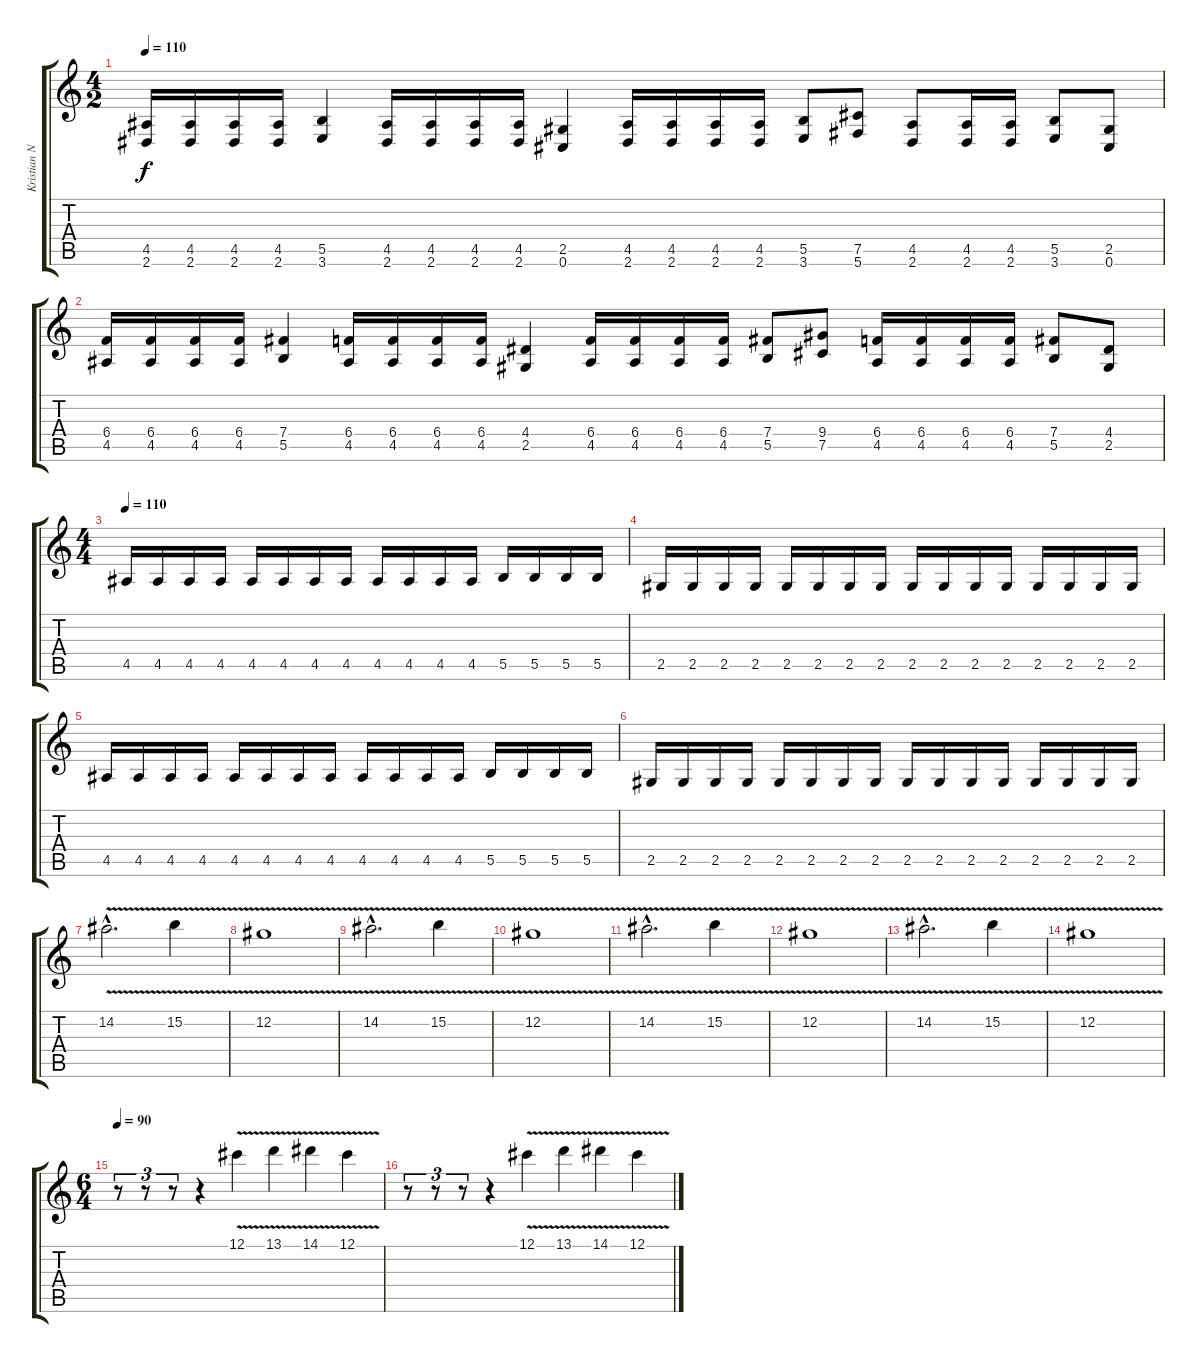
\track ("Kristian Niemann" "Kristian N") {instrument distortionguitar}
\staff {score tabs}
\tuning (Db4 Ab3 E3 B2 Gb2 Db2) {hide}
\ts (4 2)
\tempo 110
\clef g2
\ks c
(4.5 2.6).16{dy f} (4.5 2.6).16 (4.5 2.6).16 (4.5 2.6).16 (5.5 3.6).4 (4.5 2.6).16 (4.5 2.6).16 (4.5 2.6).16 (4.5 2.6).16 (2.5 0.6).4 (4.5 2.6).16 (4.5 2.6).16 (4.5 2.6).16 (4.5 2.6).16 (5.5 3.6).8 (7.5 5.6).8 (4.5 2.6).8 (4.5 2.6).16 (4.5 2.6).16 (5.5 3.6).8 (2.5 0.6).8 |
(6.4 4.5).16 (6.4 4.5).16 (6.4 4.5).16 (6.4 4.5).16 (7.4 5.5).4 (6.4 4.5).16 (6.4 4.5).16 (6.4 4.5).16 (6.4 4.5).16 (4.4 2.5).4 (6.4 4.5).16 (6.4 4.5).16 (6.4 4.5).16 (6.4 4.5).16 (7.4 5.5).8 (9.4 7.5).8 (6.4 4.5).16 (6.4 4.5).16 (6.4 4.5).16 (6.4 4.5).16 (7.4 5.5).8 (4.4 2.5).8 |
\ts (4 4)
\tempo 100
\tempo 110
4.5.16 4.5.16 4.5.16 4.5.16 4.5.16 4.5.16 4.5.16 4.5.16 4.5.16 4.5.16 4.5.16 4.5.16 5.5.16 5.5.16 5.5.16 5.5.16 |
2.5.16 2.5.16 2.5.16 2.5.16 2.5.16 2.5.16 2.5.16 2.5.16 2.5.16 2.5.16 2.5.16 2.5.16 2.5.16 2.5.16 2.5.16 2.5.16 |
4.5.16 4.5.16 4.5.16 4.5.16 4.5.16 4.5.16 4.5.16 4.5.16 4.5.16 4.5.16 4.5.16 4.5.16 5.5.16 5.5.16 5.5.16 5.5.16 |
2.5.16 2.5.16 2.5.16 2.5.16 2.5.16 2.5.16 2.5.16 2.5.16 2.5.16 2.5.16 2.5.16 2.5.16 2.5.16 2.5.16 2.5.16 2.5.16 |
14.2{v hac}.2{d} 15.2{v}.4 |
12.2{v}.1 |
14.2{v hac}.2{d} 15.2{v}.4 |
12.2{v}.1 |
14.2{v hac}.2{d} 15.2{v}.4 |
12.2{v}.1 |
14.2{v hac}.2{d} 15.2{v}.4 |
12.2{v}.1 |
\ts (6 4)
\tempo 90
r.8{tu (3 2)} r.8{tu (3 2)} r.8{tu (3 2)} r.4 12.1{v}.4 13.1{v}.4 14.1{v}.4 12.1{v}.4 |
r.8{tu (3 2)} r.8{tu (3 2)} r.8{tu (3 2)} r.4 12.1{v}.4 13.1{v}.4 14.1{v}.4 12.1{v}.4
